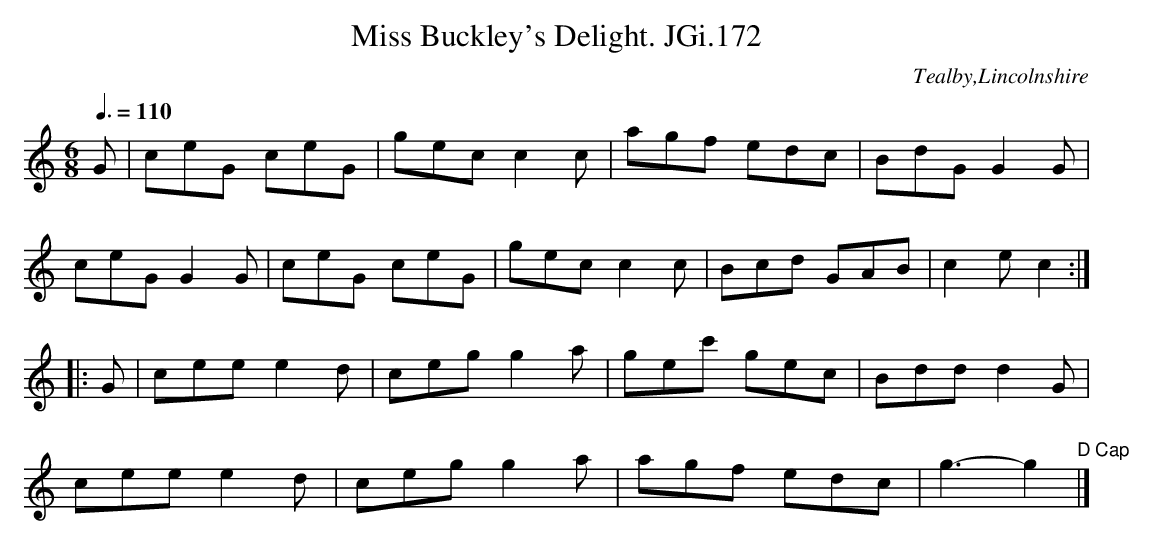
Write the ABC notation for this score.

X:1
T:Miss Buckley's Delight. JGi.172
L:1/8
M:6/8
O:Tealby,Lincolnshire
Q:3/8=110
K:C
G|ceG ceG|gecc2c|agf edc|BdGG2G|
ceGG2G|ceG ceG|gecc2c|Bcd GAB|c2ec2:|
|:G|ceee2d|cegg2a|gec' gec|Bddd2G|
ceee2d|cegg2a|agf edc|g3-g2"D Cap"|]
